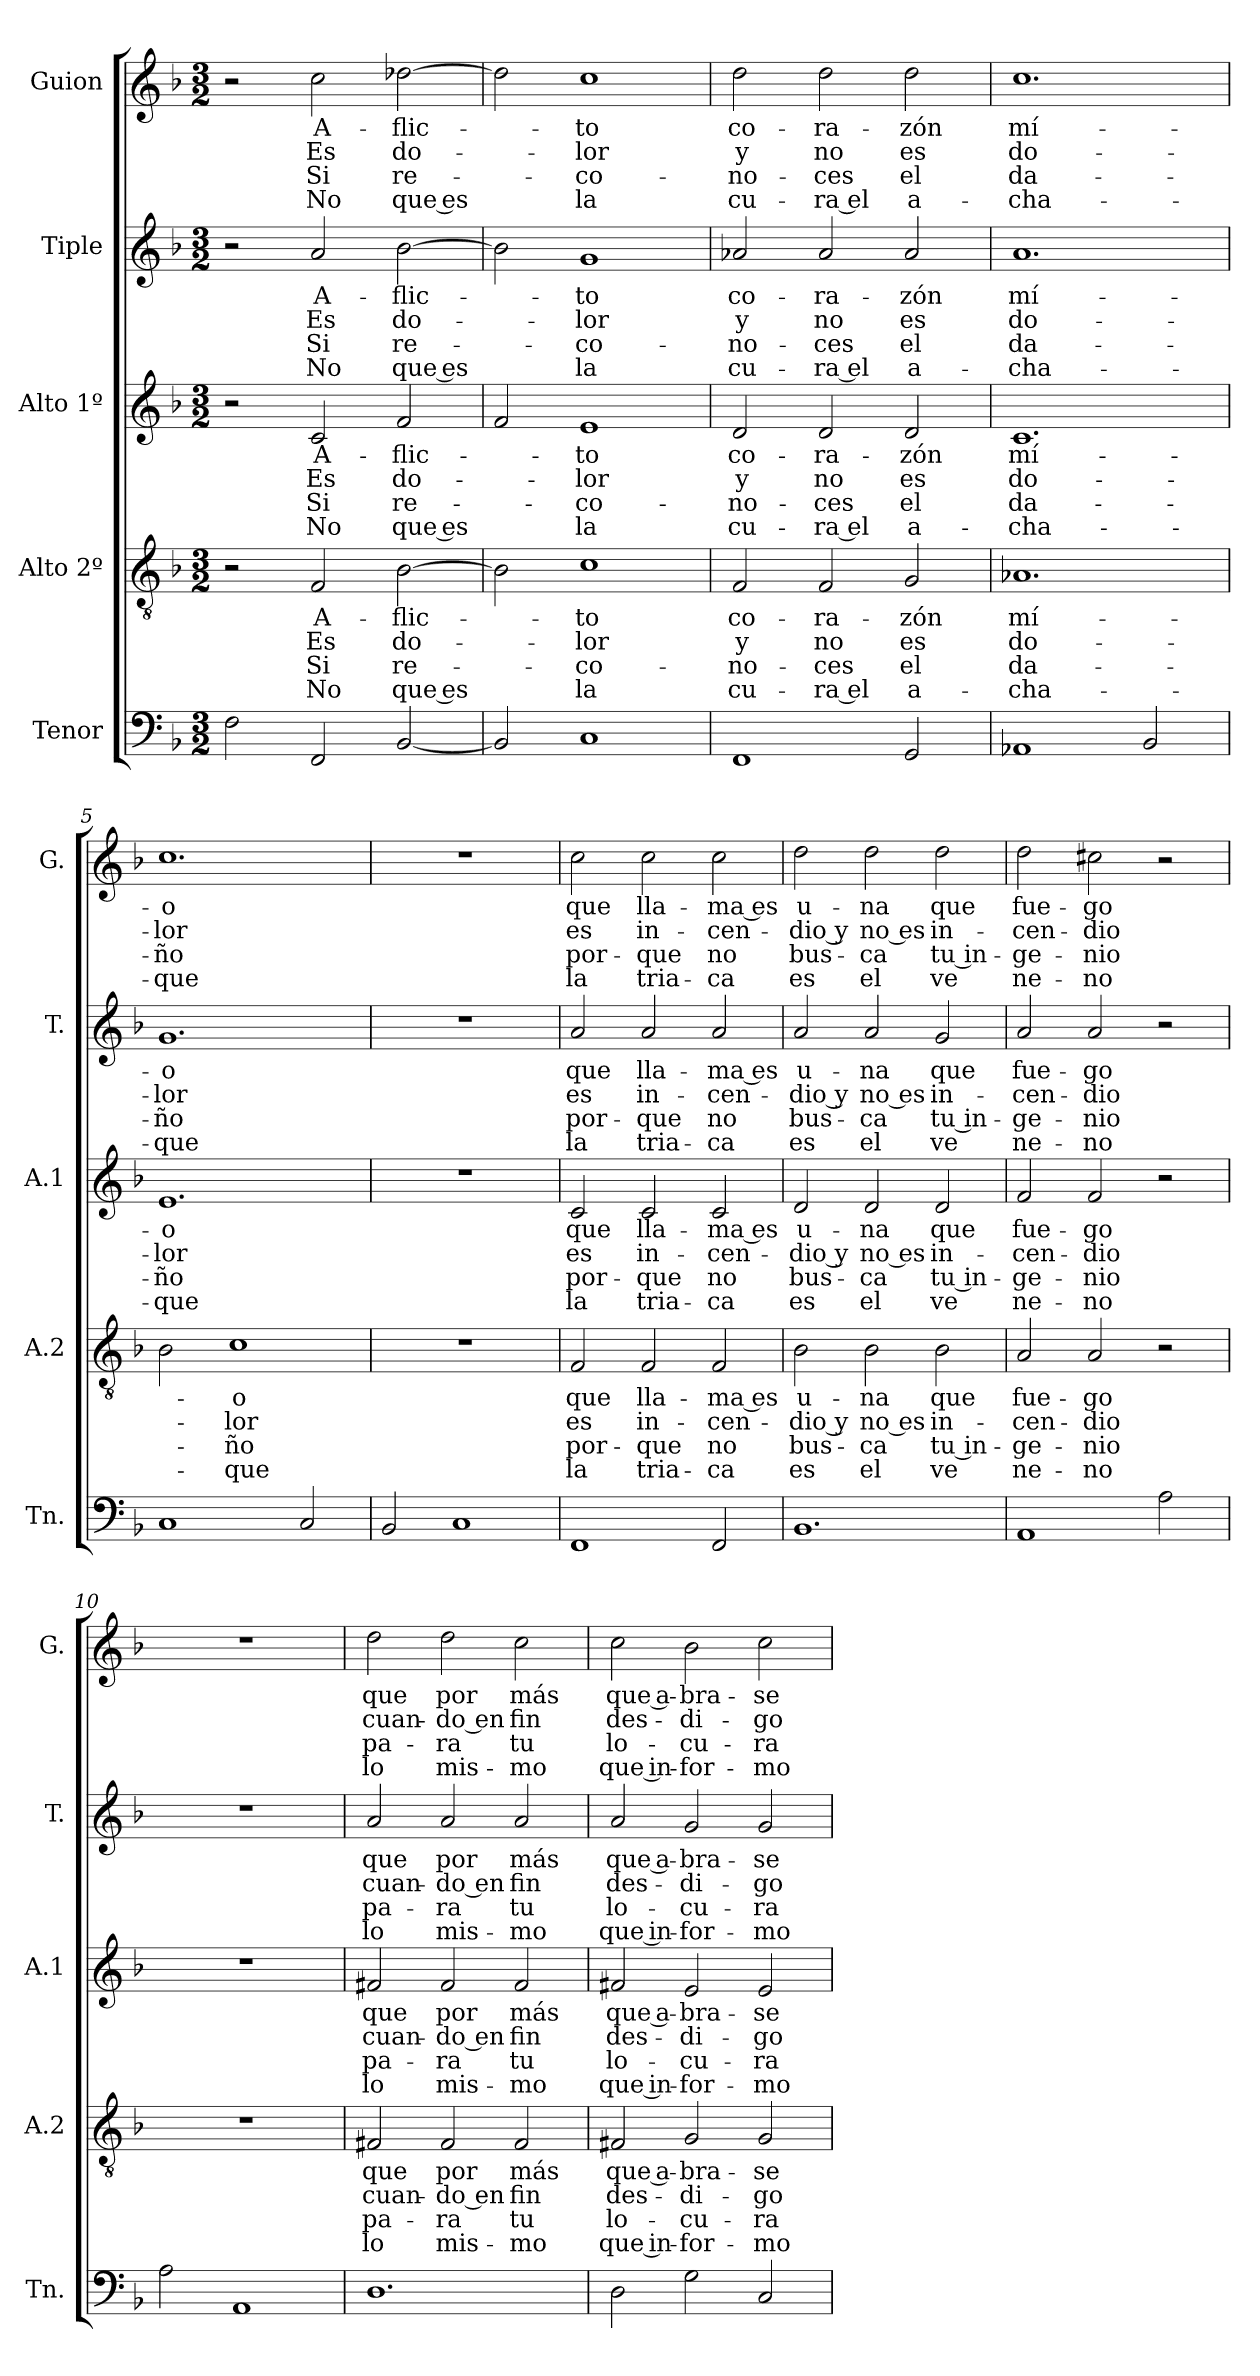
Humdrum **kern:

**kern	**kern	**text	**text	**text	**text	**kern	**text	**text	**text	**text	**kern	**text	**text	**text	**text	**kern	**text	**text	**text	**text
*part5	*part4	*part4	*part4	*part4	*part4	*part3	*part3	*part3	*part3	*part3	*part2	*part2	*part2	*part2	*part2	*part1	*part1	*part1	*part1	*part1
*staff5	*staff4	*staff4	*staff4	*staff4	*staff4	*staff3	*staff3	*staff3	*staff3	*staff3	*staff2	*staff2	*staff2	*staff2	*staff2	*staff1	*staff1	*staff1	*staff1	*staff1
*I"Tenor	*I"Alto 2º	*	*	*	*	*I"Alto 1º	*	*	*	*	*I"Tiple	*	*	*	*	*I"Guion	*	*	*	*
*I'Tn.	*I'A.2	*	*	*	*	*I'A.1	*	*	*	*	*I'T.	*	*	*	*	*I'G.	*	*	*	*
*clefF4	*clefGv2	*	*	*	*	*clefG2	*	*	*	*	*clefG2	*	*	*	*	*clefG2	*	*	*	*
*k[b-]	*k[b-]	*	*	*	*	*k[b-]	*	*	*	*	*k[b-]	*	*	*	*	*k[b-]	*	*	*	*
*M3/2	*M3/2	*	*	*	*	*M3/2	*	*	*	*	*M3/2	*	*	*	*	*M3/2	*	*	*	*
=1	=1	=1	=1	=1	=1	=1	=1	=1	=1	=1	=1	=1	=1	=1	=1	=1	=1	=1	=1	=1
2F	2r	.	.	.	.	2r	.	.	.	.	2r	.	.	.	.	2r	.	.	.	.
2FF	2F	A-	Es	Si	No	2c	A-	Es	Si	No	2a	A-	Es	Si	No	2cc	A-	Es	Si	No
[2BB-	[2B-	-flic-	do-	re-	que es	2f	-flic-	do-	re-	que es	[2b-	-flic-	do-	re-	que es	[2dd-X	-flic-	do-	re-	que es
=2	=2	=2	=2	=2	=2	=2	=2	=2	=2	=2	=2	=2	=2	=2	=2	=2	=2	=2	=2	=2
2BB-]	2B-]	.	.	.	.	2f	.	.	.	.	2b-]	.	.	.	.	2dd-]	.	.	.	.
1C	1c	-to	-lor	-co-	la	1e	-to	-lor	-co-	la	1g	-to	-lor	-co-	la	1cc	-to	-lor	-co-	la
=3	=3	=3	=3	=3	=3	=3	=3	=3	=3	=3	=3	=3	=3	=3	=3	=3	=3	=3	=3	=3
1FF	2F	co-	y	-no-	cu-	2d	co-	y	-no-	cu-	2a-X	co-	y	-no-	cu-	2dd	co-	y	-no-	cu-
.	2F	-ra-	no	-ces	-ra el	2d	-ra-	no	-ces	-ra el	2a-	-ra-	no	-ces	-ra el	2dd	-ra-	no	-ces	-ra el
2GG	2G	-zón	es	el	a-	2d	-zón	es	el	a-	2a-	-zón	es	el	a-	2dd	-zón	es	el	a-
=4	=4	=4	=4	=4	=4	=4	=4	=4	=4	=4	=4	=4	=4	=4	=4	=4	=4	=4	=4	=4
1AA-X	1.A-X	mí-	do-	da-	-cha-	1.c	mí-	do-	da-	-cha-	1.a	mí-	do-	da-	-cha-	1.cc	mí-	do-	da-	-cha-
2BB-	.	.	.	.	.	.	.	.	.	.	.	.	.	.	.	.	.	.	.	.
=5	=5	=5	=5	=5	=5	=5	=5	=5	=5	=5	=5	=5	=5	=5	=5	=5	=5	=5	=5	=5
1C	2B-	.	.	.	.	1.e	-o	-lor	-ño	-que	1.g	-o	-lor	-ño	-que	1.cc	-o	-lor	-ño	-que
.	1c	-o	-lor	-ño	-que	.	.	.	.	.	.	.	.	.	.	.	.	.	.	.
2C	.	.	.	.	.	.	.	.	.	.	.	.	.	.	.	.	.	.	.	.
=6	=6	=6	=6	=6	=6	=6	=6	=6	=6	=6	=6	=6	=6	=6	=6	=6	=6	=6	=6	=6
2BB-	1.r	.	.	.	.	1.r	.	.	.	.	1.r	.	.	.	.	1.r	.	.	.	.
1C	.	.	.	.	.	.	.	.	.	.	.	.	.	.	.	.	.	.	.	.
=7	=7	=7	=7	=7	=7	=7	=7	=7	=7	=7	=7	=7	=7	=7	=7	=7	=7	=7	=7	=7
1FF	2F	que	es	por-	la	2c	que	es	por-	la	2a	que	es	por-	la	2cc	que	es	por-	la
.	2F	lla-	in-	-que	tria-	2c	lla-	in-	-que	tria-	2a	lla-	in-	-que	tria-	2cc	lla-	in-	-que	tria-
2FF	2F	-ma es	-cen-	no	-ca	2c	-ma es	-cen-	no	-ca	2a	-ma es	-cen-	no	-ca	2cc	-ma es	-cen-	no	-ca
=8	=8	=8	=8	=8	=8	=8	=8	=8	=8	=8	=8	=8	=8	=8	=8	=8	=8	=8	=8	=8
1.BB-	2B-	u-	-dio y	bus-	es	2d	u-	-dio y	bus-	es	2a	u-	-dio y	bus-	es	2dd	u-	-dio y	bus-	es
.	2B-	-na	no es	-ca	el	2d	-na	no es	-ca	el	2a	-na	no es	-ca	el	2dd	-na	no es	-ca	el
.	2B-	que	in-	tu in-	ve	2d	que	in-	tu in-	ve	2g	que	in-	tu in-	ve	2dd	que	in-	tu in-	ve
=9	=9	=9	=9	=9	=9	=9	=9	=9	=9	=9	=9	=9	=9	=9	=9	=9	=9	=9	=9	=9
1AA	2A	fue-	-cen-	-ge-	ne-	2f	fue-	-cen-	-ge-	ne-	2a	fue-	-cen-	-ge-	ne-	2dd	fue-	-cen-	-ge-	ne-
.	2A	-go	-dio	-nio	-no	2f	-go	-dio	-nio	-no	2a	-go	-dio	-nio	-no	2cc#X	-go	-dio	-nio	-no
2A	2r	.	.	.	.	2r	.	.	.	.	2r	.	.	.	.	2r	.	.	.	.
=10	=10	=10	=10	=10	=10	=10	=10	=10	=10	=10	=10	=10	=10	=10	=10	=10	=10	=10	=10	=10
2A	1.r	.	.	.	.	1.r	.	.	.	.	1.r	.	.	.	.	1.r	.	.	.	.
1AA	.	.	.	.	.	.	.	.	.	.	.	.	.	.	.	.	.	.	.	.
=11	=11	=11	=11	=11	=11	=11	=11	=11	=11	=11	=11	=11	=11	=11	=11	=11	=11	=11	=11	=11
1.D	2F#X	que	cuan-	pa-	lo	2f#X	que	cuan-	pa-	lo	2a	que	cuan-	pa-	lo	2dd	que	cuan-	pa-	lo
.	2F#	por	-do en	-ra	mis-	2f#	por	-do en	-ra	mis-	2a	por	-do en	-ra	mis-	2dd	por	-do en	-ra	mis-
.	2F#	más	fin	tu	-mo	2f#	más	fin	tu	-mo	2a	más	fin	tu	-mo	2cc	más	fin	tu	-mo
=12	=12	=12	=12	=12	=12	=12	=12	=12	=12	=12	=12	=12	=12	=12	=12	=12	=12	=12	=12	=12
2D	2F#X	que a-	des-	lo-	que in-	2f#X	que a-	des-	lo-	que in-	2a	que a-	des-	lo-	que in-	2cc	que a-	des-	lo-	que in-
2G	2G	-bra-	-di-	-cu-	-for-	2e	-bra-	-di-	-cu-	-for-	2g	-bra-	-di-	-cu-	-for-	2b-	-bra-	-di-	-cu-	-for-
2C	2G	-se	-go	-ra	-mo	2e	-se	-go	-ra	-mo	2g	-se	-go	-ra	-mo	2cc	-se	-go	-ra	-mo
=	=	=	=	=	=	=	=	=	=	=	=	=	=	=	=	=	=	=	=	=
*-	*-	*-	*-	*-	*-	*-	*-	*-	*-	*-	*-	*-	*-	*-	*-	*-	*-	*-	*-	*-
